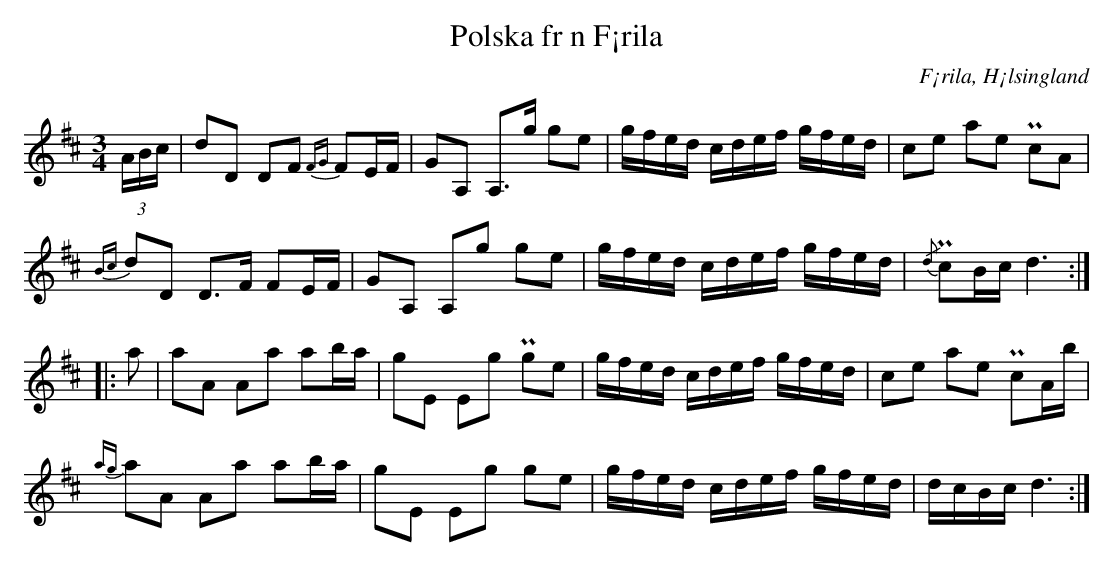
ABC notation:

X:1
T:Polska fr n F¡rila
O:F¡rila, H¡lsingland
M:3/4
L:1/16
U:t=turn
K:D
(3ABc | d2D2 D2F2 {FG}F2EF | G2A,2 A,2>g2 g2e2 | gfed cdef gfed | c2e2 a2e2 Pc2A2 |
{Bc}d2D2 D2>F2 F2EF | G2A,2 A,2g2 g2e2 | gfed cdef gfed | {/d}Pc2Bc d6 ::
a2 | a2A2 A2a2 a2ba | g2E2 E2g2 Pg2e2 | gfed cdef gfed | c2e2 a2e2 Pc2A4/3b2/3 |
{a6/5g5/5}a2A2 A2a2 a2ba | g2E2 E2g2 g2e2 | gfed cdef gfed | dcBc d6 :|
